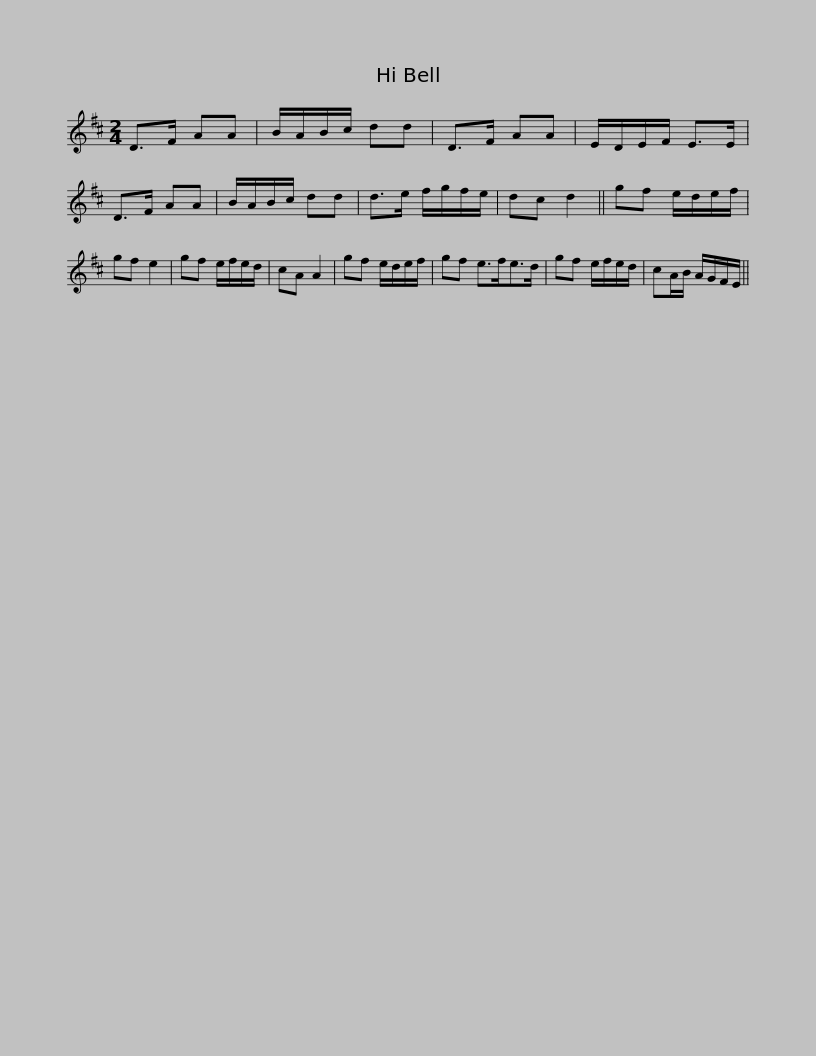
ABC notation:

X:1
L:1/8
M:2/4
I:linebreak $
K:D
V:1 treble
V:1
 D>F AA | B/A/B/c/ dd | D>F AA | E/D/E/F/ E>E | D>F AA | %5
 B/A/B/c/ dd | d>e f/g/f/e/ | dc d2 ||$ gf e/d/e/f/ | gf e2 | %10
 gf e/f/e/d/ | cA A2 | gf e/d/e/f/ | gf e>fe>d | gf e/f/e/d/ | %15
 cA/B/ A/G/F/E/ || %16
